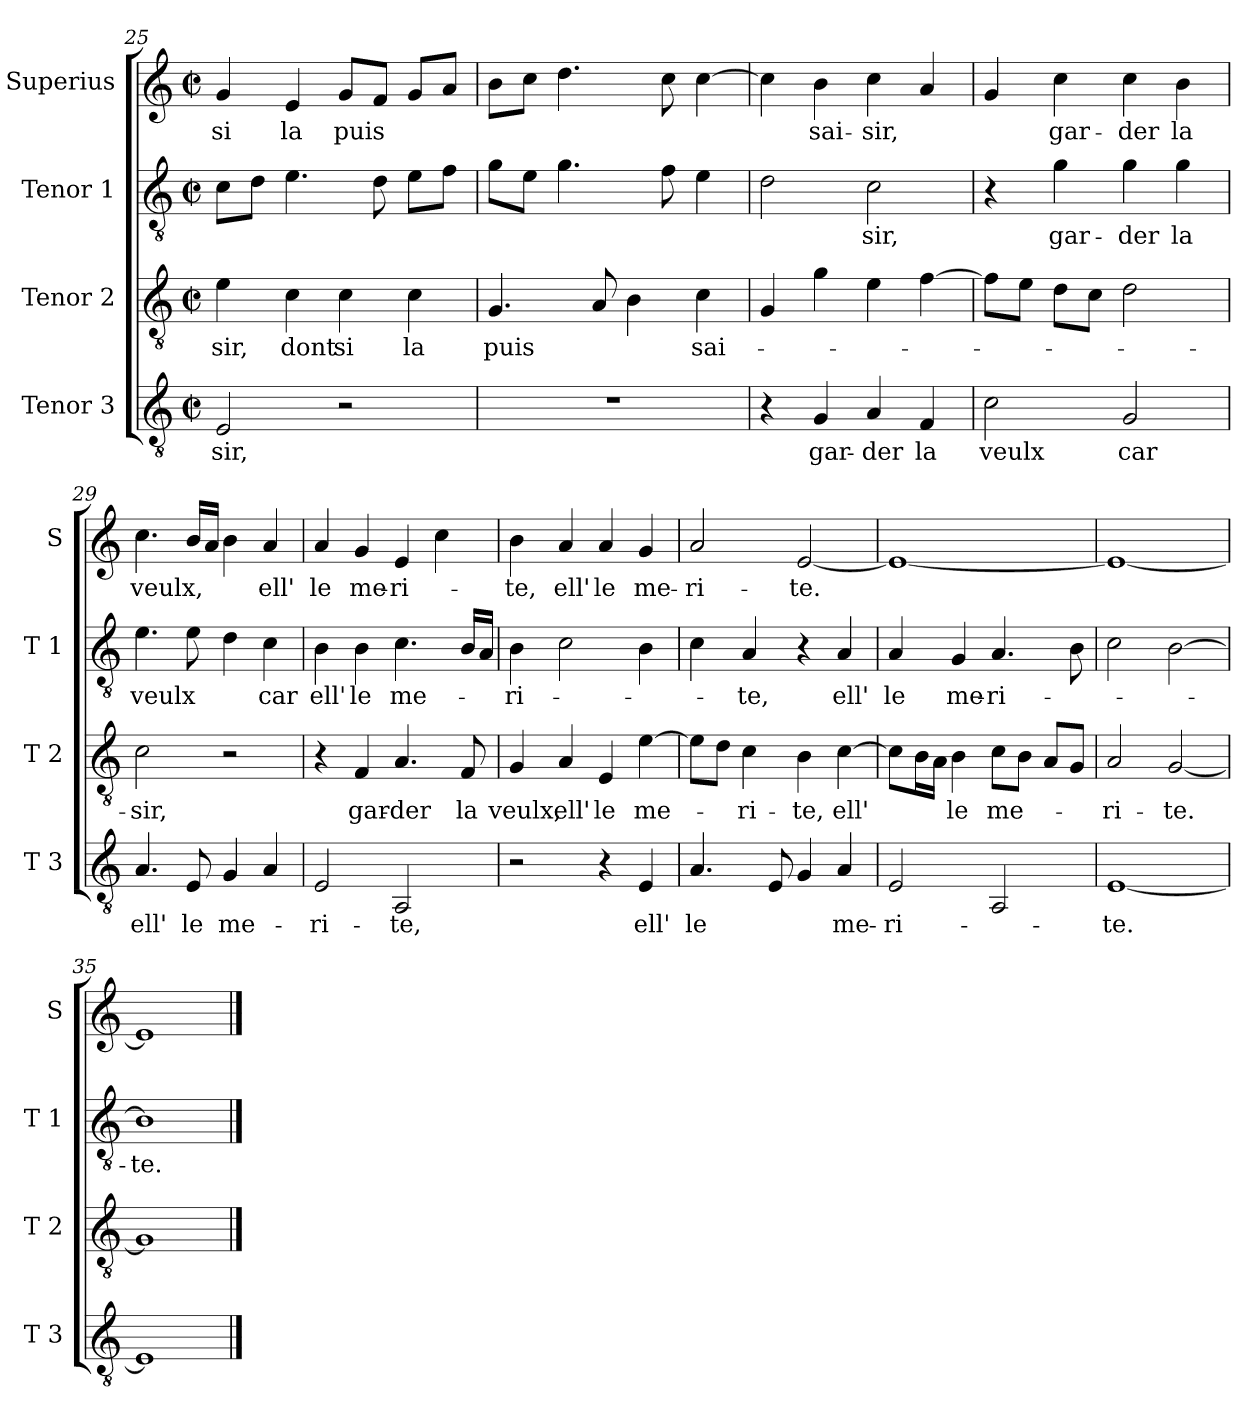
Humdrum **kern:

**kern	**text	**kern	**text	**kern	**text	**kern	**text
*part4	*part4	*part3	*part3	*part2	*part2	*part1	*part1
*staff4	*staff4	*staff3	*staff3	*staff2	*staff2	*staff1	*staff1
*I"Tenor 3	*	*I"Tenor 2	*	*I"Tenor 1	*	*I"Superius	*
*I'T 3	*	*I'T 2	*	*I'T 1	*	*I'S	*
*clefGv2	*	*clefGv2	*	*clefGv2	*	*clefG2	*
*k[]	*	*k[]	*	*k[]	*	*k[]	*
*C:	*	*C:	*	*C:	*	*C:	*
*M2/2	*	*M2/2	*	*M2/2	*	*M2/2	*
*met(c|)	*	*met(c|)	*	*met(c|)	*	*met(c|)	*
=25	=25	=25	=25	=25	=25	=25	=25
!	!LO:LY:b	!	!LO:LY:b	!	!	!	!LO:LY:b
2E/	-sir,	4e\	-sir,	8c\L	.	4g/	si
.	.	.	.	8d\J	.	.	.
!	!	!	!LO:LY:b	!	!	!	!LO:LY:b
.	.	4c\	dont	4.e\	.	4e/	la
!	!	!	!LO:LY:b	!	!	!	!LO:LY:b
2r	.	4c\	si	.	.	8g/L	puis
.	.	.	.	8d\	.	8f/J	.
!	!	!	!LO:LY:b	!	!	!	!
.	.	4c\	la	8e\L	.	8g/L	.
.	.	.	.	8f\J	.	8a/J	.
!!LO:LB:g=z
=26	=26	=26	=26	=26	=26	=26	=26
!	!	!	!LO:LY:b	!	!	!	!
1r	.	4.G/	puis	8g\L	.	8b\L	.
.	.	.	.	8e\J	.	8cc\J	.
.	.	.	.	4.g\	.	4.dd\	.
.	.	8A/	.	.	.	.	.
.	.	4B\	.	.	.	.	.
.	.	.	.	8f\	.	8cc\	.
!	!	!	!LO:LY:b	!	!	!	!
.	.	4c\	sai-	4e\	.	[4cc\	.
=27	=27	=27	=27	=27	=27	=27	=27
4r	.	4G/	.	2d\	.	4cc\]	.
!	!LO:LY:b	!	!	!	!	!	!LO:LY:b
4G/	gar-	4g\	.	.	.	4b\	sai-
!	!LO:LY:b	!	!	!	!LO:LY:b	!	!LO:LY:b
4A/	-der	4e\	.	2c\	-sir,	4cc\	-sir,
!	!LO:LY:b	!	!	!	!	!	!
4F/	la	[4f\	.	.	.	4a/	.
=28	=28	=28	=28	=28	=28	=28	=28
!	!LO:LY:b	!	!	!	!	!	!
2c\	veulx	8f\L]	.	4r	.	4g/	.
.	.	8e\J	.	.	.	.	.
!	!	!	!	!	!LO:LY:b	!	!LO:LY:b
.	.	8d\L	.	4g\	gar-	4cc\	gar-
.	.	8c\J	.	.	.	.	.
!	!LO:LY:b	!	!	!	!LO:LY:b	!	!LO:LY:b
2G/	car	2d\	.	4g\	-der	4cc\	-der
!	!	!	!	!	!LO:LY:b	!	!LO:LY:b
.	.	.	.	4g\	la	4b\	la
=29	=29	=29	=29	=29	=29	=29	=29
!	!LO:LY:b	!	!LO:LY:b	!	!LO:LY:b	!	!LO:LY:b
4.A/	ell'	2c\	-sir,	4.e\	veulx	4.cc\	veulx,
!	!LO:LY:b	!	!	!	!	!	!
8E/	le	.	.	8e\	.	16b/LL	.
.	.	.	.	.	.	16a/JJ	.
!	!LO:LY:b	!	!	!	!	!	!
4G/	me-	2r	.	4d\	.	4b\	.
!	!	!	!	!	!LO:LY:b	!	!LO:LY:b
4A/	.	.	.	4c\	car	4a/	ell'
=30	=30	=30	=30	=30	=30	=30	=30
!	!LO:LY:b	!	!	!	!LO:LY:b	!	!LO:LY:b
2E/	-ri-	4r	.	4B\	ell'	4a/	le
!	!	!	!LO:LY:b	!	!LO:LY:b	!	!LO:LY:b
.	.	4F/	gar-	4B\	le	4g/	me-
!	!LO:LY:b	!	!LO:LY:b	!	!LO:LY:b	!	!LO:LY:b
2AA/	-te,	4.A/	-der	4.c\	me-	4e/	-ri-
.	.	.	.	.	.	4cc\	.
!	!	!	!LO:LY:b	!	!	!	!
.	.	8F/	la	16B/LL	.	.	.
.	.	.	.	16A/JJ	.	.	.
!!LO:PB:g=z
=31	=31	=31	=31	=31	=31	=31	=31
!	!	!	!LO:LY:b	!	!LO:LY:b	!	!LO:LY:b
2r	.	4G/	veulx,	4B\	-ri-	4b\	-te,
!	!	!	!LO:LY:b	!	!	!	!LO:LY:b
.	.	4A/	ell'	2c\	.	4a/	ell'
!	!	!	!LO:LY:b	!	!	!	!LO:LY:b
4r	.	4E/	le	.	.	4a/	le
!	!LO:LY:b	!	!LO:LY:b	!	!	!	!LO:LY:b
4E/	ell'	[4e\	me-	4B\	.	4g/	me-
=32	=32	=32	=32	=32	=32	=32	=32
!	!LO:LY:b	!	!	!	!	!	!LO:LY:b
4.A/	le	8e\L]	.	4c\	.	2a/	-ri-
.	.	8d\J	.	.	.	.	.
!	!	!	!LO:LY:b	!	!LO:LY:b	!	!
.	.	4c\	-ri-	4A/	-te,	.	.
8E/	.	.	.	.	.	.	.
!	!	!	!LO:LY:b	!	!	!	!LO:LY:b
4G/	.	4B\	-te,	4r	.	[2e/	-te.
!	!LO:LY:b	!	!LO:LY:b	!	!LO:LY:b	!	!
4A/	me-	[4c\	ell'	4A/	ell'	.	.
=33	=33	=33	=33	=33	=33	=33	=33
!	!LO:LY:b	!	!	!	!LO:LY:b	!	!
2E/	-ri-	8c\L]	.	4A/	le	1e_	.
.	.	16B\L	.	.	.	.	.
.	.	16A\JJ	.	.	.	.	.
!	!	!	!LO:LY:b	!	!LO:LY:b	!	!
.	.	4B\	le	4G/	me-	.	.
!	!	!	!LO:LY:b	!	!LO:LY:b	!	!
2AA/	.	8c\L	me-	4.A/	-ri-	.	.
.	.	8B\J	.	.	.	.	.
.	.	8A/L	.	.	.	.	.
.	.	8G/J	.	8B\	.	.	.
=34	=34	=34	=34	=34	=34	=34	=34
!	!LO:LY:b	!	!LO:LY:b	!	!	!	!
[1E	-te.	2A/	-ri-	2c\	.	1e_	.
!	!	!	!LO:LY:b	!	!	!	!
.	.	[2G/	-te.	[2B\	.	.	.
=35	=35	=35	=35	=35	=35	=35	=35
!	!	!	!	!	!LO:LY:b	!	!
1E]	.	1G]	.	1B]	-te.	1e]	.
==	==	==	==	==	==	==	==
*-	*-	*-	*-	*-	*-	*-	*-
